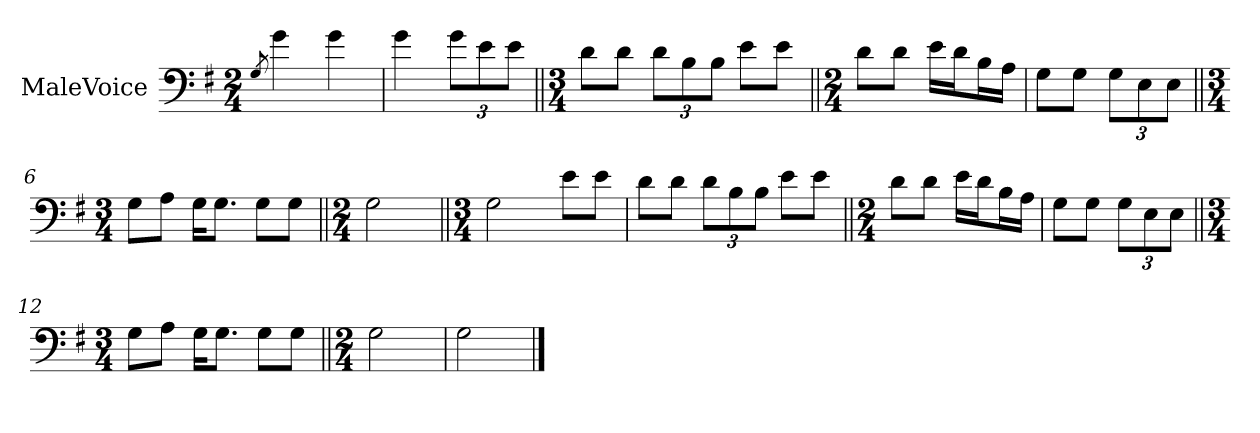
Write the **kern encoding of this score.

**kern
*part1
*staff1
*I"MaleVoice
*clefF4
*k[f#]
*M2/4
*MM100
=1
8qG
4g
4g
=2
4g
12g\L
12e\
12e\J
=3||
*M3/4
8d\L
8d\J
12d\L
12B\
12B\J
8e\L
8e\J
=4||
*M2/4
8d\L
8d\J
16e\LL
16d\J
16B\L
16A\JJ
=5
8G\L
8G\J
12G\L
12E\
12E\J
=6||
*M3/4
8G\L
8A\J
16G\KL
8.G\J
8G\L
8G\J
=7||
*M2/4
2G
=8||
*M3/4
2G
8e\L
8e\J
=9
8d\L
8d\J
12d\L
12B\
12B\J
8e\L
8e\J
=10||
*M2/4
8d\L
8d\J
16e\LL
16d\J
16B\L
16A\JJ
=11
8G\L
8G\J
12G\L
12E\
12E\J
=12||
*M3/4
8G\L
8A\J
16G\KL
8.G\J
8G\L
8G\J
=13||
*M2/4
2G
=14
2G
==
*-
